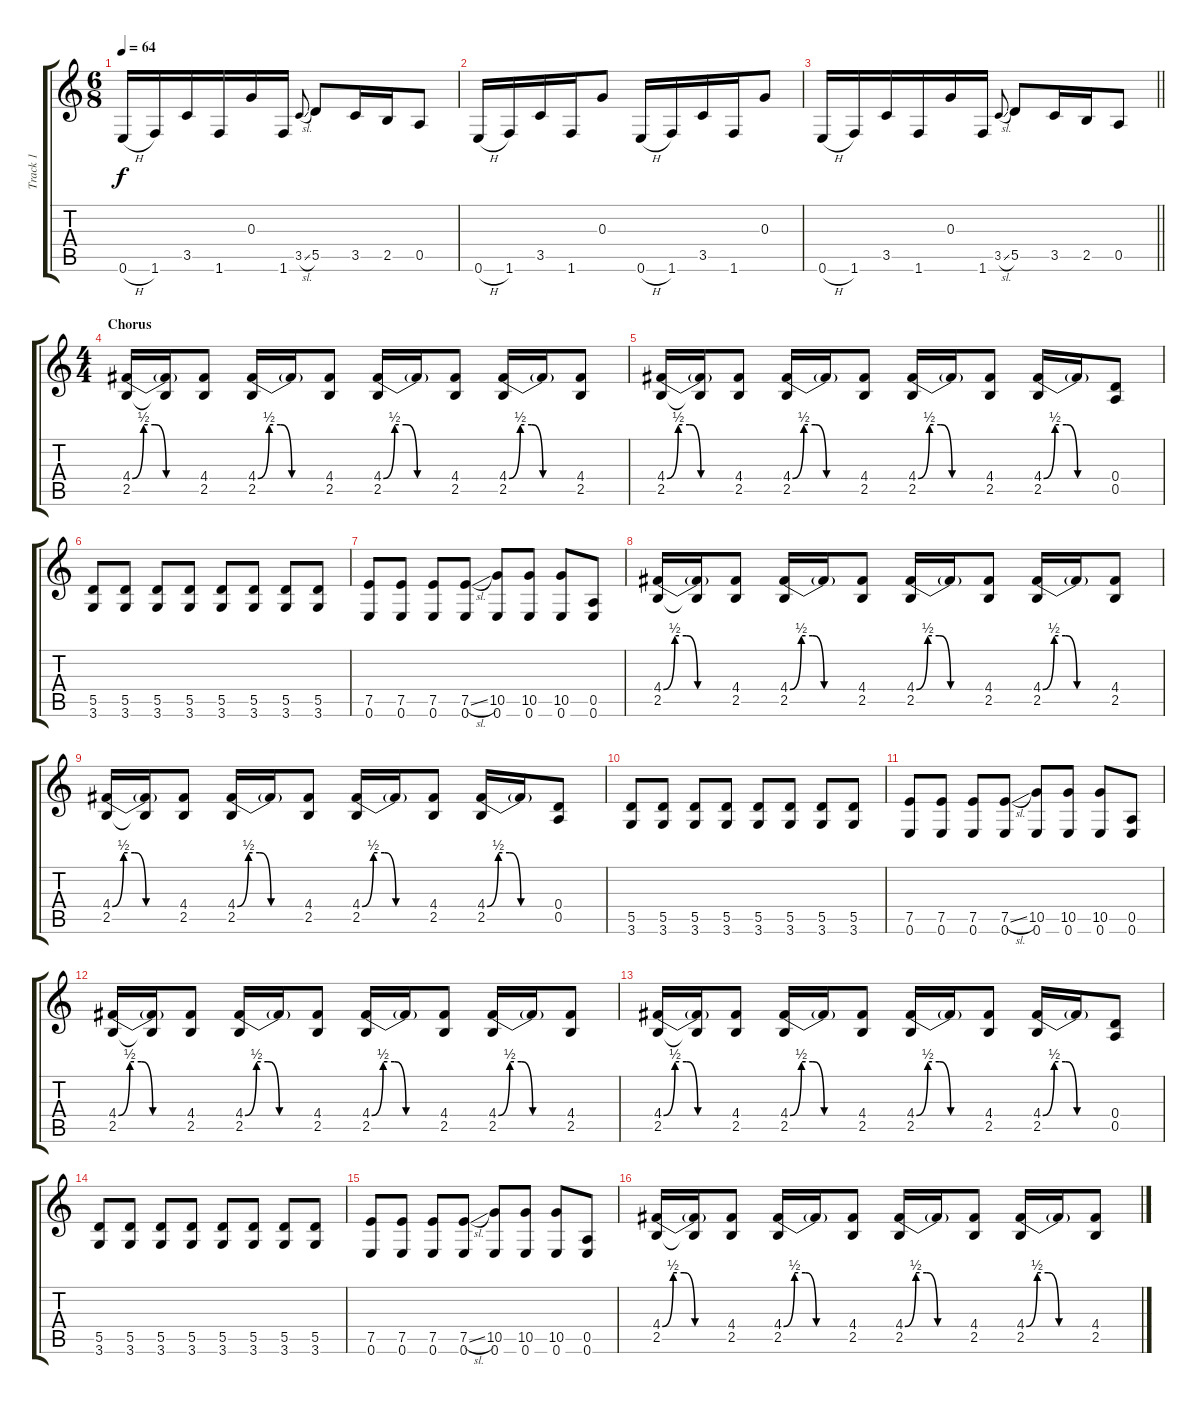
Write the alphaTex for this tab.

\track ("Track 1" "Track 1") {instrument acousticguitarsteel}
\staff {score tabs}
\tuning (E4 B3 G3 D3 A2 E2) {hide}
\ts (6 8)
\tempo 64
\clef g2
\ks c
0.6{h}.16{dy f} 1.6.16 3.5.16 1.6.16 0.3.16 1.6.16 3.5{sl}.8{gr onbeat} 5.5.8 3.5.16 2.5.16 0.5.8 |
0.6{h}.16 1.6.16 3.5.16 1.6.16 0.3.8 0.6{h}.16 1.6.16 3.5.16 1.6.16 0.3.8 |
\barLineRight lightlight
0.6{h}.16 1.6.16 3.5.16 1.6.16 0.3.16 1.6.16 3.5{sl}.8{gr onbeat} 5.5.8 3.5.16 2.5.16 0.5.8 |
\ts (4 4)
\section ("" "Chorus")
(4.4{be (custom 0 0 10 2 20 2 30 0 60 0)} 2.5).16 (4.4{t} 2.5{t}).16 (4.4 2.5).8 (4.4{be (custom 0 0 10 2 20 2 30 0 60 0)} 2.5).16 4.4{t}.16 (4.4 2.5).8 (4.4{be (custom 0 0 10 2 20 2 30 0 60 0)} 2.5).16 4.4{t}.16 (4.4 2.5).8 (4.4{be (custom 0 0 10 2 20 2 30 0 60 0)} 2.5).16 4.4{t}.16 (4.4 2.5).8 |
(4.4{be (custom 0 0 10 2 20 2 30 0 60 0)} 2.5).16 (4.4{t} 2.5{t}).16 (4.4 2.5).8 (4.4{be (custom 0 0 10 2 20 2 30 0 60 0)} 2.5).16 4.4{t}.16 (4.4 2.5).8 (4.4{be (custom 0 0 10 2 20 2 30 0 60 0)} 2.5).16 4.4{t}.16 (4.4 2.5).8 (4.4{be (custom 0 0 10 2 20 2 30 0 60 0)} 2.5).16 4.4{t}.16 (0.4 0.5).8 |
(5.5 3.6).8 (5.5 3.6).8 (5.5 3.6).8 (5.5 3.6).8 (5.5 3.6).8 (5.5 3.6).8 (5.5 3.6).8 (5.5 3.6).8 |
(7.5 0.6).8 (7.5 0.6).8 (7.5 0.6).8 (7.5{sl} 0.6).8 (10.5 0.6).8 (10.5 0.6).8 (10.5 0.6).8 (0.5 0.6).8 |
(4.4{be (custom 0 0 10 2 20 2 30 0 60 0)} 2.5).16 (4.4{t} 2.5{t}).16 (4.4 2.5).8 (4.4{be (custom 0 0 10 2 20 2 30 0 60 0)} 2.5).16 4.4{t}.16 (4.4 2.5).8 (4.4{be (custom 0 0 10 2 20 2 30 0 60 0)} 2.5).16 4.4{t}.16 (4.4 2.5).8 (4.4{be (custom 0 0 10 2 20 2 30 0 60 0)} 2.5).16 4.4{t}.16 (4.4 2.5).8 |
(4.4{be (custom 0 0 10 2 20 2 30 0 60 0)} 2.5).16 (4.4{t} 2.5{t}).16 (4.4 2.5).8 (4.4{be (custom 0 0 10 2 20 2 30 0 60 0)} 2.5).16 4.4{t}.16 (4.4 2.5).8 (4.4{be (custom 0 0 10 2 20 2 30 0 60 0)} 2.5).16 4.4{t}.16 (4.4 2.5).8 (4.4{be (custom 0 0 10 2 20 2 30 0 60 0)} 2.5).16 4.4{t}.16 (0.4 0.5).8 |
(5.5 3.6).8 (5.5 3.6).8 (5.5 3.6).8 (5.5 3.6).8 (5.5 3.6).8 (5.5 3.6).8 (5.5 3.6).8 (5.5 3.6).8 |
(7.5 0.6).8 (7.5 0.6).8 (7.5 0.6).8 (7.5{sl} 0.6).8 (10.5 0.6).8 (10.5 0.6).8 (10.5 0.6).8 (0.5 0.6).8 |
(4.4{be (custom 0 0 10 2 20 2 30 0 60 0)} 2.5).16 (4.4{t} 2.5{t}).16 (4.4 2.5).8 (4.4{be (custom 0 0 10 2 20 2 30 0 60 0)} 2.5).16 4.4{t}.16 (4.4 2.5).8 (4.4{be (custom 0 0 10 2 20 2 30 0 60 0)} 2.5).16 4.4{t}.16 (4.4 2.5).8 (4.4{be (custom 0 0 10 2 20 2 30 0 60 0)} 2.5).16 4.4{t}.16 (4.4 2.5).8 |
(4.4{be (custom 0 0 10 2 20 2 30 0 60 0)} 2.5).16 (4.4{t} 2.5{t}).16 (4.4 2.5).8 (4.4{be (custom 0 0 10 2 20 2 30 0 60 0)} 2.5).16 4.4{t}.16 (4.4 2.5).8 (4.4{be (custom 0 0 10 2 20 2 30 0 60 0)} 2.5).16 4.4{t}.16 (4.4 2.5).8 (4.4{be (custom 0 0 10 2 20 2 30 0 60 0)} 2.5).16 4.4{t}.16 (0.4 0.5).8 |
(5.5 3.6).8 (5.5 3.6).8 (5.5 3.6).8 (5.5 3.6).8 (5.5 3.6).8 (5.5 3.6).8 (5.5 3.6).8 (5.5 3.6).8 |
(7.5 0.6).8 (7.5 0.6).8 (7.5 0.6).8 (7.5{sl} 0.6).8 (10.5 0.6).8 (10.5 0.6).8 (10.5 0.6).8 (0.5 0.6).8 |
(4.4{be (custom 0 0 10 2 20 2 30 0 60 0)} 2.5).16 (4.4{t} 2.5{t}).16 (4.4 2.5).8 (4.4{be (custom 0 0 10 2 20 2 30 0 60 0)} 2.5).16 4.4{t}.16 (4.4 2.5).8 (4.4{be (custom 0 0 10 2 20 2 30 0 60 0)} 2.5).16 4.4{t}.16 (4.4 2.5).8 (4.4{be (custom 0 0 10 2 20 2 30 0 60 0)} 2.5).16 4.4{t}.16 (4.4 2.5).8
